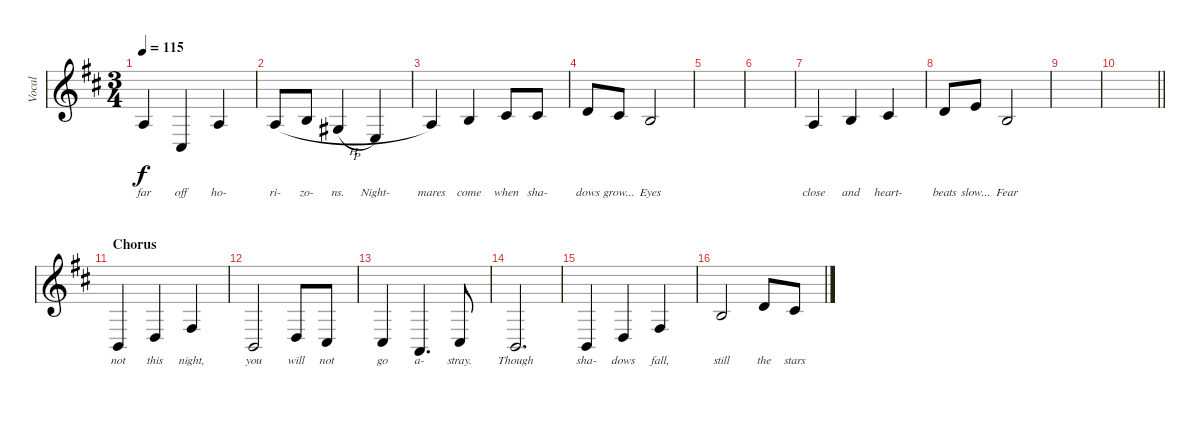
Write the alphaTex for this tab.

\track ("Vocal" "Vocal") {instrument violin}
\staff {score}
\tuning (E4 B3 G3 D3 A2 E2) {hide}
\ts (3 4)
\tempo 115
\clef g2
\ks bminor
2.3.4{lyrics (0 "far") lyrics (1 "") lyrics (2 "") lyrics (3 "") lyrics (4 "") dy f} 4.5.4{lyrics (0 "off") lyrics (1 "") lyrics (2 "") lyrics (3 "") lyrics (4 "")} 2.3.4{lyrics (0 "ho-") lyrics (1 "") lyrics (2 "") lyrics (3 "") lyrics (4 "")} |
2.3{h}.8{lyrics (0 "ri-") lyrics (1 "") lyrics (2 "") lyrics (3 "") lyrics (4 "")} 0.2.8{lyrics (0 "zo-") lyrics (1 "") lyrics (2 "") lyrics (3 "") lyrics (4 "")} 6.4{h}.4{lyrics (0 "ns.") lyrics (1 "") lyrics (2 "") lyrics (3 "") lyrics (4 "")} 2.4.4{lyrics (0 "Night-") lyrics (1 "") lyrics (2 "") lyrics (3 "") lyrics (4 "")} |
2.3.4{lyrics (0 "mares") lyrics (1 "") lyrics (2 "") lyrics (3 "") lyrics (4 "")} 0.2.4{lyrics (0 "come") lyrics (1 "") lyrics (2 "") lyrics (3 "") lyrics (4 "")} 2.2.8{lyrics (0 "when") lyrics (1 "") lyrics (2 "") lyrics (3 "") lyrics (4 "")} 2.2.8{lyrics (0 "sha-") lyrics (1 "") lyrics (2 "") lyrics (3 "") lyrics (4 "")} |
3.2.8{lyrics (0 "dows") lyrics (1 "") lyrics (2 "") lyrics (3 "") lyrics (4 "")} 2.2.8{lyrics (0 "grow...") lyrics (1 "") lyrics (2 "") lyrics (3 "") lyrics (4 "")} 0.2.2{lyrics (0 "Eyes") lyrics (1 "") lyrics (2 "") lyrics (3 "") lyrics (4 "")} |
|
|
2.3.4{lyrics (0 "close") lyrics (1 "") lyrics (2 "") lyrics (3 "") lyrics (4 "")} 0.2.4{lyrics (0 "and") lyrics (1 "") lyrics (2 "") lyrics (3 "") lyrics (4 "")} 2.2.4{lyrics (0 "heart-") lyrics (1 "") lyrics (2 "") lyrics (3 "") lyrics (4 "")} |
3.2.8{lyrics (0 "beats") lyrics (1 "") lyrics (2 "") lyrics (3 "") lyrics (4 "")} 0.1.8{lyrics (0 "slow...") lyrics (1 "") lyrics (2 "") lyrics (3 "") lyrics (4 "")} 0.2.2{lyrics (0 "Fear") lyrics (1 "") lyrics (2 "") lyrics (3 "") lyrics (4 "")} |
|
\barLineRight lightlight
|
\section ("" "Chorus")
2.5.4{lyrics (0 "not") lyrics (1 "") lyrics (2 "") lyrics (3 "") lyrics (4 "")} 0.4.4{lyrics (0 "this") lyrics (1 "") lyrics (2 "") lyrics (3 "") lyrics (4 "")} 4.4.4{lyrics (0 "night,") lyrics (1 "") lyrics (2 "") lyrics (3 "") lyrics (4 "")} |
2.5.2{lyrics (0 "you") lyrics (1 "") lyrics (2 "") lyrics (3 "") lyrics (4 "")} 0.4.8{lyrics (0 "will") lyrics (1 "") lyrics (2 "") lyrics (3 "") lyrics (4 "")} 4.5.8{lyrics (0 "not") lyrics (1 "") lyrics (2 "") lyrics (3 "") lyrics (4 "")} |
4.5.4{lyrics (0 "go") lyrics (1 "") lyrics (2 "") lyrics (3 "") lyrics (4 "")} 0.5.4{d lyrics (0 "a-") lyrics (1 "") lyrics (2 "") lyrics (3 "") lyrics (4 "")} 4.5.8{lyrics (0 "stray.") lyrics (1 "") lyrics (2 "") lyrics (3 "") lyrics (4 "")} |
2.5.2{d lyrics (0 "Though") lyrics (1 "") lyrics (2 "") lyrics (3 "") lyrics (4 "")} |
2.5.4{lyrics (0 "sha-") lyrics (1 "") lyrics (2 "") lyrics (3 "") lyrics (4 "")} 5.5.4{lyrics (0 "dows") lyrics (1 "") lyrics (2 "") lyrics (3 "") lyrics (4 "")} 4.4.4{lyrics (0 "fall,") lyrics (1 "") lyrics (2 "") lyrics (3 "") lyrics (4 "")} |
4.3.2{lyrics (0 "still") lyrics (1 "") lyrics (2 "") lyrics (3 "") lyrics (4 "")} 3.2.8{lyrics (0 "the") lyrics (1 "") lyrics (2 "") lyrics (3 "") lyrics (4 "")} 2.2.8{lyrics (0 "stars") lyrics (1 "") lyrics (2 "") lyrics (3 "") lyrics (4 "")}
